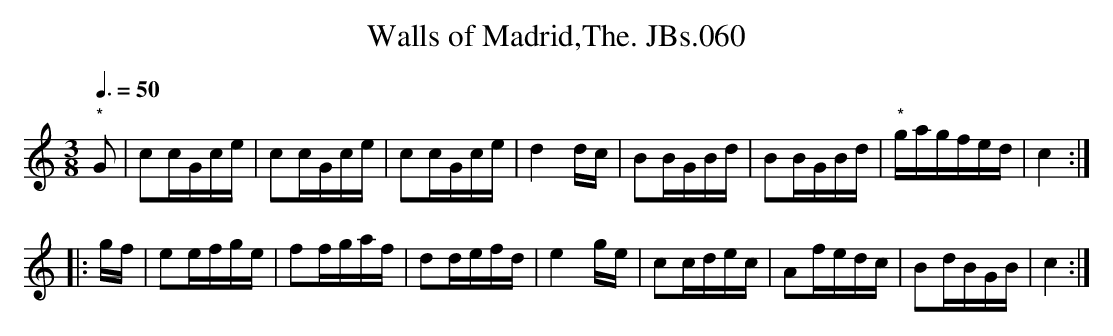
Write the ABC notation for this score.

X:1
T:Walls of Madrid,The. JBs.060
L:1/16
M:3/8
Q:3/8=50
K:C
"*"G2|c2cGce|c2cGce|c2cGce|d4dc|B2BGBd|B2BGBd|"*"gagfed|c4:|!
|:gf|e2efge|f2fgaf|d2defd|e4ge|c2cdec|A2fedc|B2dBGB|c4:|
